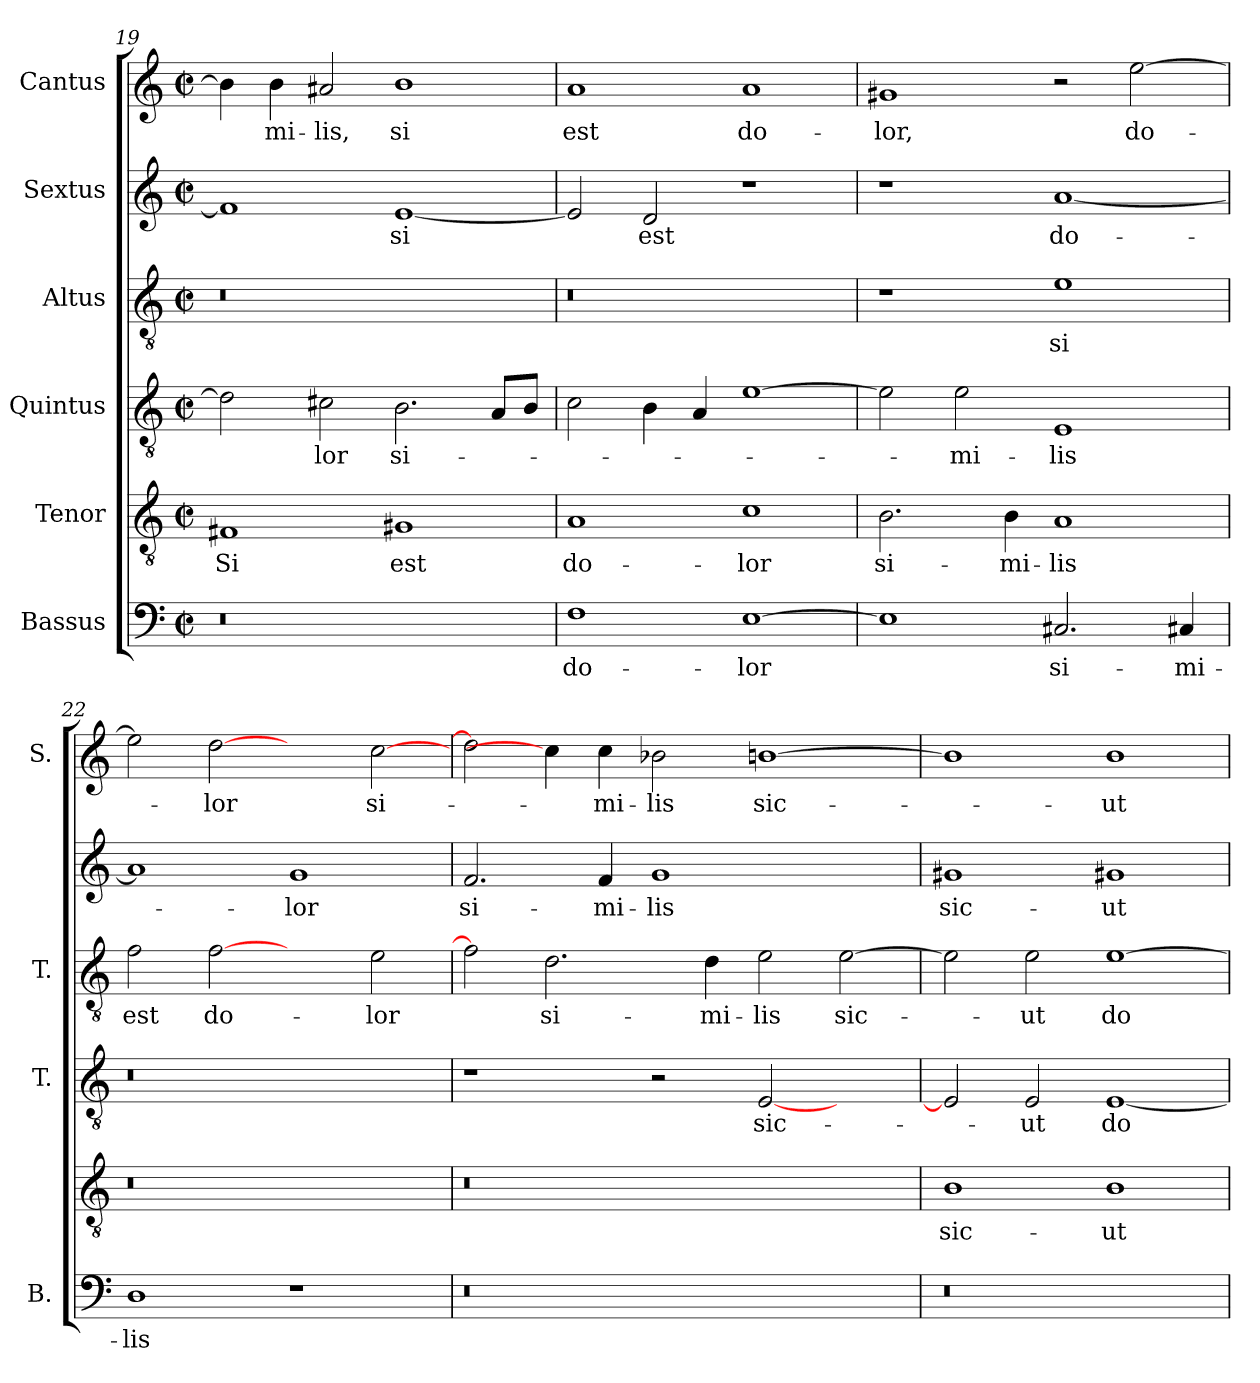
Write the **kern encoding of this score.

**kern	**text	**kern	**text	**kern	**text	**kern	**text	**kern	**text	**kern	**text
*part6	*part6	*part5	*part5	*part4	*part4	*part3	*part3	*part2	*part2	*part1	*part1
*staff6	*staff6	*staff5	*staff5	*staff4	*staff4	*staff3	*staff3	*staff2	*staff2	*staff1	*staff1
*I"Bassus	*	*I"Tenor	*	*I"Quintus	*	*I"Altus	*	*I"Sextus	*	*I"Cantus	*
*I'B.	*	*	*	*I'T.	*	*I'T.	*	*	*	*I'S.	*
*clefF4	*	*clefGv2	*	*clefGv2	*	*clefGv2	*	*clefG2	*	*clefG2	*
*k[]	*	*k[]	*	*k[]	*	*k[]	*	*k[]	*	*k[]	*
*C:	*	*C:	*	*C:	*	*C:	*	*C:	*	*C:	*
*M2/2	*	*M2/2	*	*M2/2	*	*M2/2	*	*M2/2	*	*M2/2	*
*met(c|)	*	*met(c|)	*	*met(c|)	*	*met(c|)	*	*met(c|)	*	*met(c|)	*
=19	=19	=19	=19	=19	=19	=19	=19	=19	=19	=19	=19
!LO:N:vis=0	!	!	!	!	!	!LO:N:vis=0	!	!	!	!	!
1r	.	1F#X/	Si	2d\]	.	1r	.	1f#/]	.	4b\]	.
.	.	.	.	.	.	.	.	.	.	4b\	-mi-
.	.	.	.	2c#X\	-lor	.	.	.	.	2a#X/	-lis,
1ryy	.	1G#X/	est	2.B\	si-	1ryy	.	[1e/	si	1b\	si
.	.	.	.	8A/L	.	.	.	.	.	.	.
.	.	.	.	8B/J	.	.	.	.	.	.	.
=20	=20	=20	=20	=20	=20	=20	=20	=20	=20	=20	=20
!	!	!	!	!	!	!LO:N:vis=0	!	!	!	!	!
1F\	do-	1A/	do-	2c\	.	1r	.	2e/]	.	1a/	est
.	.	.	.	4B\	.	.	.	2d/	est	.	.
.	.	.	.	4A/	.	.	.	.	.	.	.
[1E\	-lor	1c\	-lor	[1e\	.	1ryy	.	1r	.	1a/	do-
=21	=21	=21	=21	=21	=21	=21	=21	=21	=21	=21	=21
1E\]	.	2.B\	si-	2e\]	.	1r	.	1r	.	1g#X/	-lor,
.	.	.	.	2e\	-mi-	.	.	.	.	.	.
.	.	4B\	-mi-	.	.	.	.	.	.	.	.
2.C#X/	si-	1A/	-lis	1E/	-lis	1e\	si	[1a/	do-	2r	.
.	.	.	.	.	.	.	.	.	.	[2ee\	do-
4C#X/	-mi-	.	.	.	.	.	.	.	.	.	.
=22	=22	=22	=22	=22	=22	=22	=22	=22	=22	=22	=22
!	!	!LO:N:vis=0	!	!LO:N:vis=0	!	!	!	!	!	!	!
1D\	-lis	1r	.	1r	.	2f\	est	1a/]	.	2ee\]	.
.	.	.	.	.	.	[2f\	do-	.	.	[2dd\	-lor
1r	.	1ryy	.	1ryy	.	2ryy	.	1g/	-lor	2ryy	.
.	.	.	.	.	.	2e\	-lor	.	.	[2cc\	si-
=23	=23	=23	=23	=23	=23	=23	=23	=23	=23	=23	=23
!LO:N:vis=0	!	!LO:N:vis=0	!	!	!	!	!	!	!	!	!
1r	.	1r	.	1r	.	2f\]	.	2.f/	si-	2dd\]	.
.	.	.	.	.	.	2.d\	si-	.	.	4cc\]	.
.	.	.	.	.	.	.	.	4f/	-mi-	4cc\	-mi-
1ryy	.	1ryy	.	2r	.	.	.	1g/	-lis	2b-X\	-lis
.	.	.	.	.	.	4d\	-mi-	.	.	.	.
.	.	.	.	[2E/	sic-	2e\	-lis	.	.	[1bn\	sic-
2ryy	.	2ryy	.	2ryy	.	[2e\	sic-	2ryy	.	.	.
=24	=24	=24	=24	=24	=24	=24	=24	=24	=24	=24	=24
!LO:N:vis=0	!	!	!	!	!	!	!	!	!	!	!
1r	.	1B\	sic-	2E/]	.	2e\]	.	1g#X/	sic-	1b\]	.
.	.	.	.	2E/	-ut	2e\	-ut	.	.	.	.
1ryy	.	1B\	-ut	[1E/	do-	[1e\	do-	1g#X/	-ut	1b\	-ut
=	=	=	=	=	=	=	=	=	=	=	=
*-	*-	*-	*-	*-	*-	*-	*-	*-	*-	*-	*-
